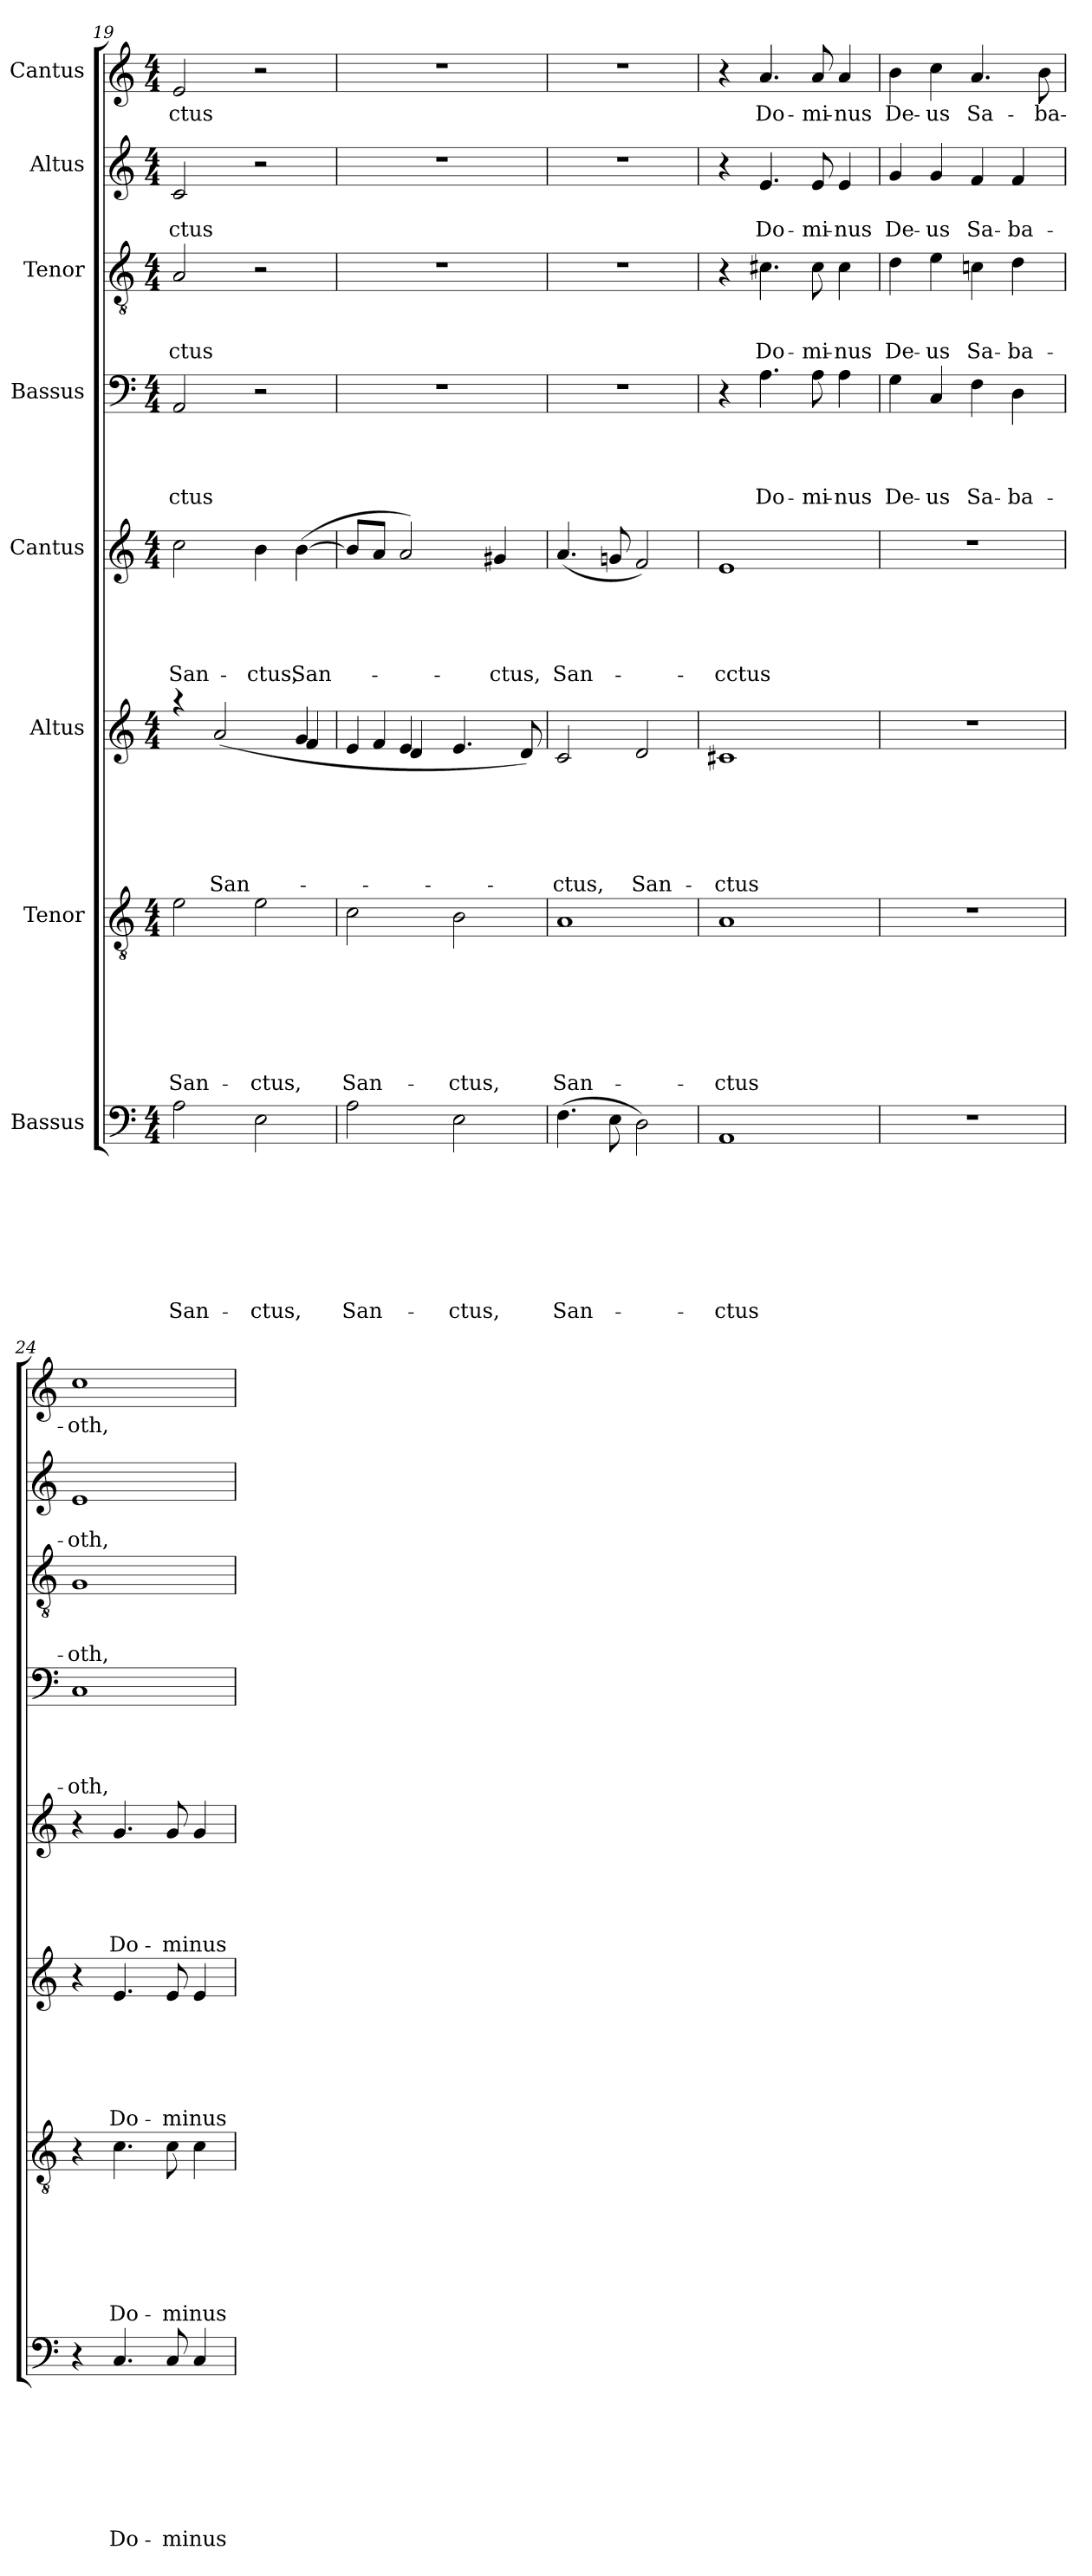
**kern	**text	**text	**text	**text	**text	**text	**text	**text	**kern	**text	**text	**text	**text	**text	**text	**text	**kern	**text	**text	**text	**text	**text	**text	**kern	**text	**text	**text	**text	**text	**kern	**text	**text	**text	**text	**kern	**text	**text	**text	**kern	**text	**text	**kern	**text
*part8	*part8	*part8	*part8	*part8	*part8	*part8	*part8	*part8	*part7	*part7	*part7	*part7	*part7	*part7	*part7	*part7	*part6	*part6	*part6	*part6	*part6	*part6	*part6	*part5	*part5	*part5	*part5	*part5	*part5	*part4	*part4	*part4	*part4	*part4	*part3	*part3	*part3	*part3	*part2	*part2	*part2	*part1	*part1
*staff8	*staff8	*staff8	*staff8	*staff8	*staff8	*staff8	*staff8	*staff8	*staff7	*staff7	*staff7	*staff7	*staff7	*staff7	*staff7	*staff7	*staff6	*staff6	*staff6	*staff6	*staff6	*staff6	*staff6	*staff5	*staff5	*staff5	*staff5	*staff5	*staff5	*staff4	*staff4	*staff4	*staff4	*staff4	*staff3	*staff3	*staff3	*staff3	*staff2	*staff2	*staff2	*staff1	*staff1
*I"Bassus	*	*	*	*	*	*	*	*	*I"Tenor	*	*	*	*	*	*	*	*I"Altus	*	*	*	*	*	*	*I"Cantus	*	*	*	*	*	*I"Bassus	*	*	*	*	*I"Tenor	*	*	*	*I"Altus	*	*	*I"Cantus	*
*clefF4	*	*	*	*	*	*	*	*	*clefGv2	*	*	*	*	*	*	*	*clefG2	*	*	*	*	*	*	*clefG2	*	*	*	*	*	*clefF4	*	*	*	*	*clefGv2	*	*	*	*clefG2	*	*	*clefG2	*
*k[]	*	*	*	*	*	*	*	*	*k[]	*	*	*	*	*	*	*	*k[]	*	*	*	*	*	*	*k[]	*	*	*	*	*	*k[]	*	*	*	*	*k[]	*	*	*	*k[]	*	*	*k[]	*
*C:	*	*	*	*	*	*	*	*	*C:	*	*	*	*	*	*	*	*C:	*	*	*	*	*	*	*C:	*	*	*	*	*	*C:	*	*	*	*	*C:	*	*	*	*C:	*	*	*C:	*
*M4/4	*	*	*	*	*	*	*	*	*M4/4	*	*	*	*	*	*	*	*M4/4	*	*	*	*	*	*	*M4/4	*	*	*	*	*	*M4/4	*	*	*	*	*M4/4	*	*	*	*M4/4	*	*	*M4/4	*
=19	=19	=19	=19	=19	=19	=19	=19	=19	=19	=19	=19	=19	=19	=19	=19	=19	=19	=19	=19	=19	=19	=19	=19	=19	=19	=19	=19	=19	=19	=19	=19	=19	=19	=19	=19	=19	=19	=19	=19	=19	=19	=19	=19
!	!	!	!	!	!	!	!	!LO:LY:b	!	!	!	!	!	!	!	!LO:LY:b	!	!	!	!	!	!	!	!	!	!	!	!	!LO:LY:b	!	!	!	!	!LO:LY:b	!	!	!	!LO:LY:b	!	!	!LO:LY:b	!	!LO:LY:b
*	*	*	*	*	*	*	*	*	*	*	*	*	*	*	*	*	*^	*	*	*	*	*	*	*	*	*	*	*	*	*	*	*	*	*	*	*	*	*	*	*	*	*	*
2A\	.	.	.	.	.	.	.	San-	2e\	.	.	.	.	.	.	San-	4raa	2.ryy	.	.	.	.	.	.	2cc\	.	.	.	.	San-	2AA/	.	.	.	-ctus	2A/	.	.	-ctus	2c/	.	-ctus	2e/	-ctus
!	!	!	!	!	!	!	!	!	!	!	!	!	!	!	!	!	!	!	!	!	!	!	!	!LO:LY:b	!	!	!	!	!	!	!	!	!	!	!	!	!	!	!	!	!	!	!	!
.	.	.	.	.	.	.	.	.	.	.	.	.	.	.	.	.	(<2a/	.	.	.	.	.	.	San-	.	.	.	.	.	.	.	.	.	.	.	.	.	.	.	.	.	.	.	.
!	!	!	!	!	!	!	!	!LO:LY:b	!	!	!	!	!	!	!	!LO:LY:b	!	!	!	!	!	!	!	!	!	!	!	!	!	!LO:LY:b	!	!	!	!	!	!	!	!	!	!	!	!	!	!
2E\	.	.	.	.	.	.	.	-ctus,	2e\	.	.	.	.	.	.	-ctus,	.	.	.	.	.	.	.	.	4b\	.	.	.	.	-ctus,	2r	.	.	.	.	2r	.	.	.	2r	.	.	2r	.
!	!	!	!	!	!	!	!	!	!	!	!	!	!	!	!	!	!	!	!	!	!	!	!	!	!	!	!	!	!	!LO:LY:b	!	!	!	!	!	!	!	!	!	!	!	!	!	!
.	.	.	.	.	.	.	.	.	.	.	.	.	.	.	.	.	4g/	4f/	.	.	.	.	.	.	(>[>4b\	.	.	.	.	San-	.	.	.	.	.	.	.	.	.	.	.	.	.	.
=20	=20	=20	=20	=20	=20	=20	=20	=20	=20	=20	=20	=20	=20	=20	=20	=20	=20	=20	=20	=20	=20	=20	=20	=20	=20	=20	=20	=20	=20	=20	=20	=20	=20	=20	=20	=20	=20	=20	=20	=20	=20	=20	=20	=20
!	!	!	!	!	!	!	!	!LO:LY:b	!	!	!	!	!	!	!	!LO:LY:b	!	!	!	!	!	!	!	!	!	!	!	!	!	!	!	!	!	!	!	!	!	!	!	!	!	!	!	!
*	*	*	*	*	*	*	*	*	*	*	*	*	*	*	*	*	*	*^	*	*	*	*	*	*	*	*	*	*	*	*	*	*	*	*	*	*	*	*	*	*	*	*	*	*
2A\	.	.	.	.	.	.	.	San-	2c\	.	.	.	.	.	.	San-	4e/	8ryy	4ryy	.	.	.	.	.	.	8b/L]	.	.	.	.	.	1r	.	.	.	.	1r	.	.	.	1r	.	.	1r	.
.	.	.	.	.	.	.	.	.	.	.	.	.	.	.	.	.	.	4f/	.	.	.	.	.	.	.	8a/J	.	.	.	.	.	.	.	.	.	.	.	.	.	.	.	.	.	.	.
.	.	.	.	.	.	.	.	.	.	.	.	.	.	.	.	.	4e/	.	4d/	.	.	.	.	.	.	2a/)	.	.	.	.	.	.	.	.	.	.	.	.	.	.	.	.	.	.	.
.	.	.	.	.	.	.	.	.	.	.	.	.	.	.	.	.	.	2ryy	.	.	.	.	.	.	.	.	.	.	.	.	.	.	.	.	.	.	.	.	.	.	.	.	.	.	.
!	!	!	!	!	!	!	!	!LO:LY:b	!	!	!	!	!	!	!	!LO:LY:b	!	!	!	!	!	!	!	!	!	!	!	!	!	!	!	!	!	!	!	!	!	!	!	!	!	!	!	!	!
2E\	.	.	.	.	.	.	.	-ctus,	2B\	.	.	.	.	.	.	-ctus,	2ryy	.	4.e/	.	.	.	.	.	.	.	.	.	.	.	.	.	.	.	.	.	.	.	.	.	.	.	.	.	.
!	!	!	!	!	!	!	!	!	!	!	!	!	!	!	!	!	!	!	!	!	!	!	!	!	!	!	!	!	!	!	!LO:LY:b	!	!	!	!	!	!	!	!	!	!	!	!	!	!
.	.	.	.	.	.	.	.	.	.	.	.	.	.	.	.	.	.	.	.	.	.	.	.	.	.	4g#X/	.	.	.	.	-ctus,	.	.	.	.	.	.	.	.	.	.	.	.	.	.
.	.	.	.	.	.	.	.	.	.	.	.	.	.	.	.	.	.	8ryy	8d/)	.	.	.	.	.	.	.	.	.	.	.	.	.	.	.	.	.	.	.	.	.	.	.	.	.	.
=21	=21	=21	=21	=21	=21	=21	=21	=21	=21	=21	=21	=21	=21	=21	=21	=21	=21	=21	=21	=21	=21	=21	=21	=21	=21	=21	=21	=21	=21	=21	=21	=21	=21	=21	=21	=21	=21	=21	=21	=21	=21	=21	=21	=21	=21
!	!	!	!	!	!	!	!	!LO:LY:b	!	!	!	!	!	!	!	!LO:LY:b	!	!	!	!	!	!	!	!	!LO:LY:b	!	!	!	!	!	!LO:LY:b	!	!	!	!	!	!	!	!	!	!	!	!	!	!
*	*	*	*	*	*	*	*	*	*	*	*	*	*	*	*	*	*v	*v	*v	*	*	*	*	*	*	*	*	*	*	*	*	*	*	*	*	*	*	*	*	*	*	*	*	*	*
(>4.F\	.	.	.	.	.	.	.	San-	1A	.	.	.	.	.	.	San-	2c/	.	.	.	.	.	-ctus,	(<4.a/	.	.	.	.	San-	1r	.	.	.	.	1r	.	.	.	1r	.	.	1r	.
8E\	.	.	.	.	.	.	.	.	.	.	.	.	.	.	.	.	.	.	.	.	.	.	.	8gn/	.	.	.	.	.	.	.	.	.	.	.	.	.	.	.	.	.	.	.
!	!	!	!	!	!	!	!	!	!	!	!	!	!	!	!	!	!	!	!	!	!	!	!LO:LY:b	!	!	!	!	!	!	!	!	!	!	!	!	!	!	!	!	!	!	!	!
2D\)	.	.	.	.	.	.	.	.	.	.	.	.	.	.	.	.	2d/	.	.	.	.	.	San-	2f/)	.	.	.	.	.	.	.	.	.	.	.	.	.	.	.	.	.	.	.
!!LO:PB:g=z
=22	=22	=22	=22	=22	=22	=22	=22	=22	=22	=22	=22	=22	=22	=22	=22	=22	=22	=22	=22	=22	=22	=22	=22	=22	=22	=22	=22	=22	=22	=22	=22	=22	=22	=22	=22	=22	=22	=22	=22	=22	=22	=22	=22
!	!	!	!	!	!	!	!	!LO:LY:b	!	!	!	!	!	!	!	!LO:LY:b	!	!	!	!	!	!	!LO:LY:b	!	!	!	!	!	!LO:LY:b	!	!	!	!	!	!	!	!	!	!	!	!	!	!
1AA	.	.	.	.	.	.	.	-ctus	1A	.	.	.	.	.	.	-ctus	1c#X	.	.	.	.	.	-ctus	1e	.	.	.	.	-cctus	4r	.	.	.	.	4r	.	.	.	4r	.	.	4r	.
!	!	!	!	!	!	!	!	!	!	!	!	!	!	!	!	!	!	!	!	!	!	!	!	!	!	!	!	!	!	!	!	!	!	!LO:LY:b	!	!	!	!LO:LY:b	!	!	!LO:LY:b	!	!LO:LY:b
.	.	.	.	.	.	.	.	.	.	.	.	.	.	.	.	.	.	.	.	.	.	.	.	.	.	.	.	.	.	4.A\	.	.	.	Do-	4.c#X\	.	.	Do-	4.e/	.	Do-	4.a/	Do-
!	!	!	!	!	!	!	!	!	!	!	!	!	!	!	!	!	!	!	!	!	!	!	!	!	!	!	!	!	!	!	!	!	!	!LO:LY:b	!	!	!	!LO:LY:b	!	!	!LO:LY:b	!	!LO:LY:b
.	.	.	.	.	.	.	.	.	.	.	.	.	.	.	.	.	.	.	.	.	.	.	.	.	.	.	.	.	.	8A\	.	.	.	-mi-	8c#\	.	.	-mi-	8e/	.	-mi-	8a/	-mi-
!	!	!	!	!	!	!	!	!	!	!	!	!	!	!	!	!	!	!	!	!	!	!	!	!	!	!	!	!	!	!	!	!	!	!LO:LY:b:rj	!	!	!	!LO:LY:b:rj	!	!	!LO:LY:b:rj	!	!LO:LY:b:rj
.	.	.	.	.	.	.	.	.	.	.	.	.	.	.	.	.	.	.	.	.	.	.	.	.	.	.	.	.	.	4A\	.	.	.	-nus	4c#\	.	.	-nus	4e/	.	-nus	4a/	-nus
=23	=23	=23	=23	=23	=23	=23	=23	=23	=23	=23	=23	=23	=23	=23	=23	=23	=23	=23	=23	=23	=23	=23	=23	=23	=23	=23	=23	=23	=23	=23	=23	=23	=23	=23	=23	=23	=23	=23	=23	=23	=23	=23	=23
!	!	!	!	!	!	!	!	!	!	!	!	!	!	!	!	!	!	!	!	!	!	!	!	!	!	!	!	!	!	!	!	!	!	!LO:LY:b	!	!	!	!LO:LY:b	!	!	!LO:LY:b	!	!LO:LY:b
1r	.	.	.	.	.	.	.	.	1r	.	.	.	.	.	.	.	1r	.	.	.	.	.	.	1r	.	.	.	.	.	4G\	.	.	.	De-	4d\	.	.	De-	4g/	.	De-	4b\	De-
!	!	!	!	!	!	!	!	!	!	!	!	!	!	!	!	!	!	!	!	!	!	!	!	!	!	!	!	!	!	!	!	!	!	!LO:LY:b	!	!	!	!LO:LY:b	!	!	!LO:LY:b	!	!LO:LY:b
.	.	.	.	.	.	.	.	.	.	.	.	.	.	.	.	.	.	.	.	.	.	.	.	.	.	.	.	.	.	4C/	.	.	.	-us	4e\	.	.	-us	4g/	.	-us	4cc\	-us
!	!	!	!	!	!	!	!	!	!	!	!	!	!	!	!	!	!	!	!	!	!	!	!	!	!	!	!	!	!	!	!	!	!	!LO:LY:b	!	!	!	!LO:LY:b	!	!	!LO:LY:b	!	!LO:LY:b
.	.	.	.	.	.	.	.	.	.	.	.	.	.	.	.	.	.	.	.	.	.	.	.	.	.	.	.	.	.	4F\	.	.	.	Sa-	4cn\	.	.	Sa-	4f/	.	Sa-	4.a/	Sa-
!	!	!	!	!	!	!	!	!	!	!	!	!	!	!	!	!	!	!	!	!	!	!	!	!	!	!	!	!	!	!	!	!	!	!LO:LY:b	!	!	!	!LO:LY:b	!	!	!LO:LY:b	!	!
.	.	.	.	.	.	.	.	.	.	.	.	.	.	.	.	.	.	.	.	.	.	.	.	.	.	.	.	.	.	4D\	.	.	.	-ba-	4d\	.	.	-ba-	4f/	.	-ba-	.	.
!	!	!	!	!	!	!	!	!	!	!	!	!	!	!	!	!	!	!	!	!	!	!	!	!	!	!	!	!	!	!	!	!	!	!	!	!	!	!	!	!	!	!	!LO:LY:b
.	.	.	.	.	.	.	.	.	.	.	.	.	.	.	.	.	.	.	.	.	.	.	.	.	.	.	.	.	.	.	.	.	.	.	.	.	.	.	.	.	.	8b\	-ba-
=24	=24	=24	=24	=24	=24	=24	=24	=24	=24	=24	=24	=24	=24	=24	=24	=24	=24	=24	=24	=24	=24	=24	=24	=24	=24	=24	=24	=24	=24	=24	=24	=24	=24	=24	=24	=24	=24	=24	=24	=24	=24	=24	=24
!	!	!	!	!	!	!	!	!	!	!	!	!	!	!	!	!	!	!	!	!	!	!	!	!	!	!	!	!	!	!	!	!	!	!LO:LY:b	!	!	!	!LO:LY:b	!	!	!LO:LY:b	!	!LO:LY:b
4r	.	.	.	.	.	.	.	.	4r	.	.	.	.	.	.	.	4r	.	.	.	.	.	.	4r	.	.	.	.	.	1C	.	.	.	-oth,	1G	.	.	-oth,	1e	.	-oth,	1cc	-oth,
!	!	!	!	!	!	!	!	!LO:LY:b	!	!	!	!	!	!	!	!LO:LY:b	!	!	!	!	!	!	!LO:LY:b	!	!	!	!	!	!LO:LY:b	!	!	!	!	!	!	!	!	!	!	!	!	!	!
4.C/	.	.	.	.	.	.	.	Do-	4.c\	.	.	.	.	.	.	Do-	4.e/	.	.	.	.	.	Do-	4.g/	.	.	.	.	Do-	.	.	.	.	.	.	.	.	.	.	.	.	.	.
!	!	!	!	!	!	!	!	!LO:LY:b	!	!	!	!	!	!	!	!LO:LY:b	!	!	!	!	!	!	!LO:LY:b	!	!	!	!	!	!LO:LY:b	!	!	!	!	!	!	!	!	!	!	!	!	!	!
8C/	.	.	.	.	.	.	.	-minus	8c\	.	.	.	.	.	.	-minus	8e/	.	.	.	.	.	-minus	8g/	.	.	.	.	-minus	.	.	.	.	.	.	.	.	.	.	.	.	.	.
4C/	.	.	.	.	.	.	.	.	4c\	.	.	.	.	.	.	.	4e/	.	.	.	.	.	.	4g/	.	.	.	.	.	.	.	.	.	.	.	.	.	.	.	.	.	.	.
=	=	=	=	=	=	=	=	=	=	=	=	=	=	=	=	=	=	=	=	=	=	=	=	=	=	=	=	=	=	=	=	=	=	=	=	=	=	=	=	=	=	=	=
*-	*-	*-	*-	*-	*-	*-	*-	*-	*-	*-	*-	*-	*-	*-	*-	*-	*-	*-	*-	*-	*-	*-	*-	*-	*-	*-	*-	*-	*-	*-	*-	*-	*-	*-	*-	*-	*-	*-	*-	*-	*-	*-	*-
